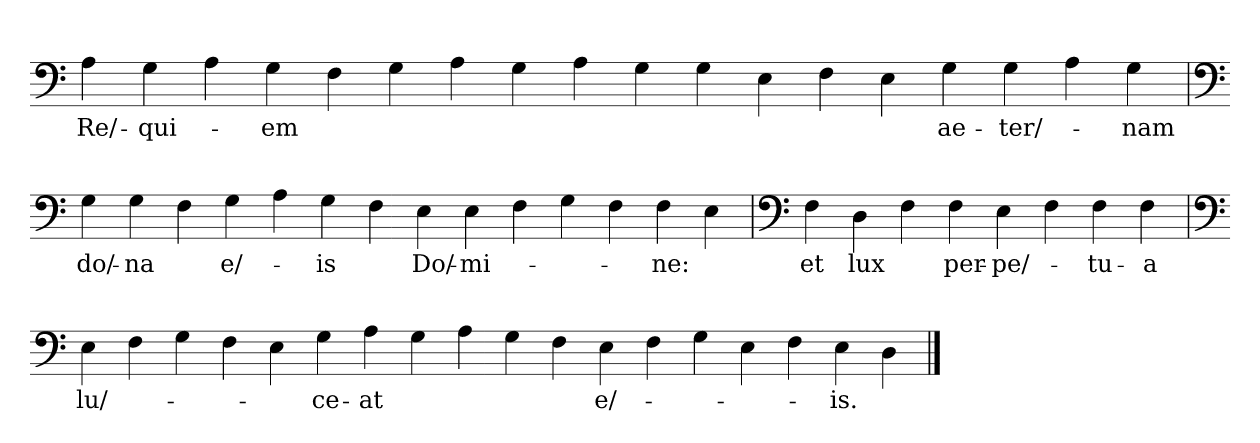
**kern	**text
*part1	*part1
*staff1	*staff1
*clefF4	*
=	=
4A	Re/-
4G	-qui-
4A	.
4G	-em
4F	.
4G	.
4A	.
4G	.
4A	.
4G	.
4G	.
4E	.
4F	.
4E	.
4G	ae-
4G	-ter/-
4A	.
4G	-nam
=`	=`
*clefF4	*
4G	do/-
4G	-na
4F	.
4G	e/-
4A	.
4G	-is
4F	.
4E	Do/-
4E	-mi-
4F	.
4G	.
4F	.
4F	-ne:
4E	.
='	='
*clefF4	*
4F	et
4D	lux
4F	.
4F	per-
4E	-pe/-
4F	.
4F	-tu-
4F	-a
=`	=`
*clefF4	*
4E	lu/-
4F	.
4G	.
4F	.
4E	.
4G	-ce-
4A	-at
4G	.
4A	.
4G	.
4F	.
4E	e/-
4F	.
4G	.
4E	.
4F	.
4E	-is.
4D	.
==	==
*-	*-
